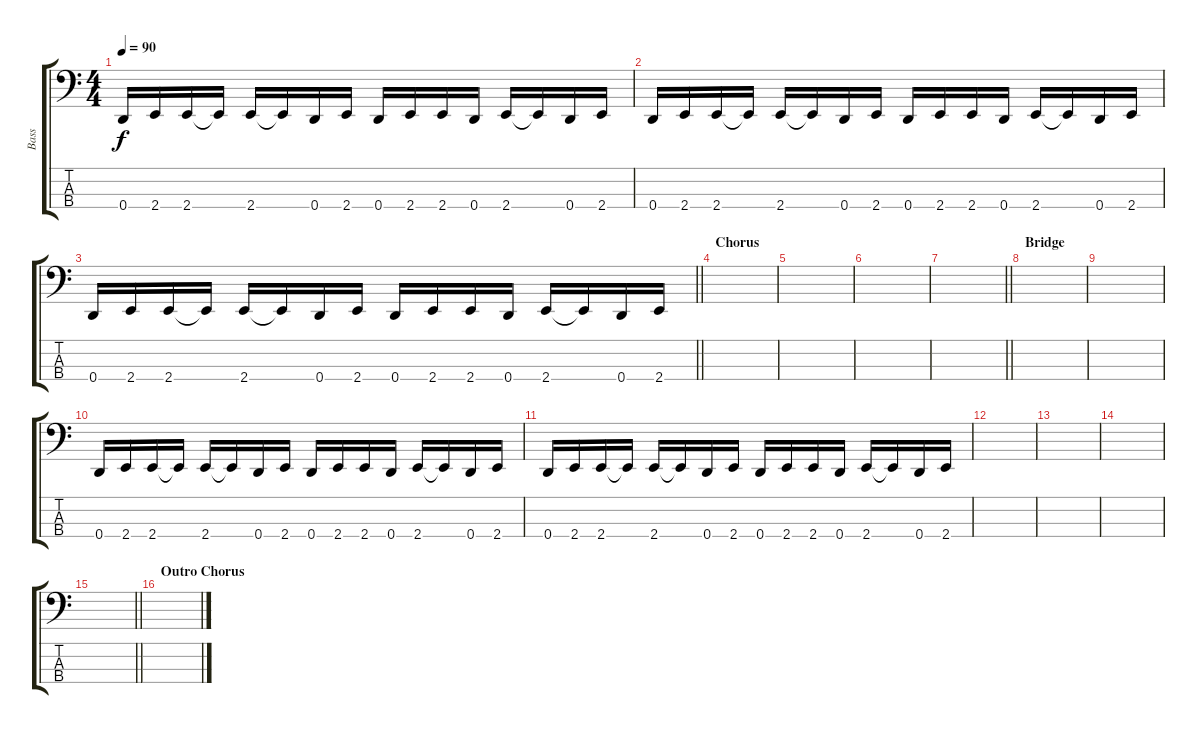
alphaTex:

\track ("Bass" "Bass") {instrument electricbassfinger}
\staff {score tabs}
\tuning (G2 D2 A1 D1) {hide}
\ts (4 4)
\tempo 90
\clef f4
\ks c
0.4.16{dy f} 2.4.16 2.4.16 2.4{t}.16 2.4.16 2.4{t}.16 0.4.16 2.4.16 0.4.16 2.4.16 2.4.16 0.4.16 2.4.16 2.4{t}.16 0.4.16 2.4.16 |
0.4.16 2.4.16 2.4.16 2.4{t}.16 2.4.16 2.4{t}.16 0.4.16 2.4.16 0.4.16 2.4.16 2.4.16 0.4.16 2.4.16 2.4{t}.16 0.4.16 2.4.16 |
\barLineRight lightlight
0.4.16 2.4.16 2.4.16 2.4{t}.16 2.4.16 2.4{t}.16 0.4.16 2.4.16 0.4.16 2.4.16 2.4.16 0.4.16 2.4.16 2.4{t}.16 0.4.16 2.4.16 |
\section ("" "Chorus")
|
|
|
\barLineRight lightlight
|
\section ("" "Bridge")
|
|
0.4.16 2.4.16 2.4.16 2.4{t}.16 2.4.16 2.4{t}.16 0.4.16 2.4.16 0.4.16 2.4.16 2.4.16 0.4.16 2.4.16 2.4{t}.16 0.4.16 2.4.16 |
0.4.16 2.4.16 2.4.16 2.4{t}.16 2.4.16 2.4{t}.16 0.4.16 2.4.16 0.4.16 2.4.16 2.4.16 0.4.16 2.4.16 2.4{t}.16 0.4.16 2.4.16 |
|
|
|
\barLineRight lightlight
|
\section ("" "Outro Chorus")
